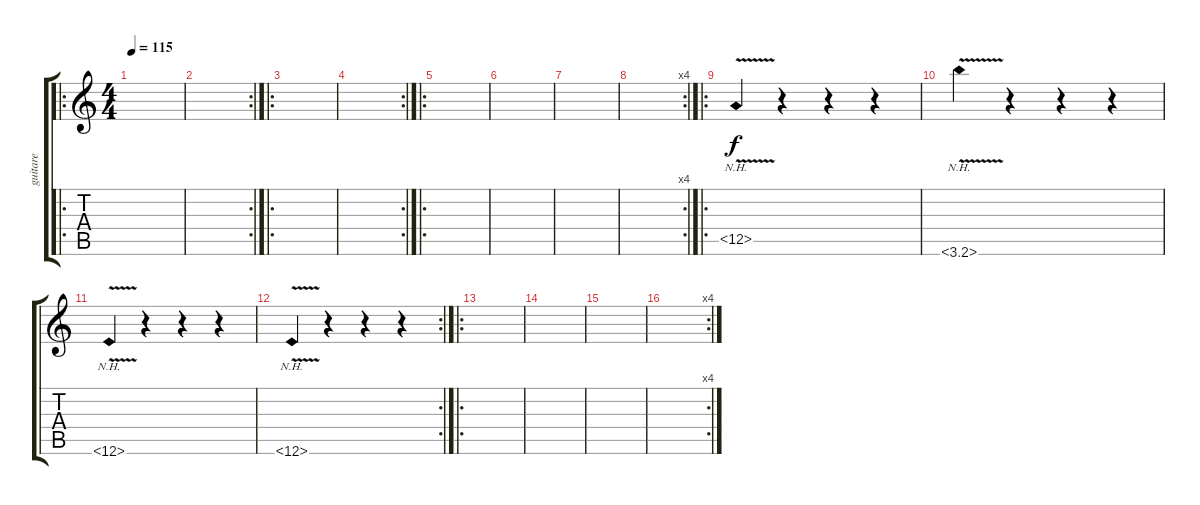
\track ("guitare" "guitare") {instrument overdrivenguitar}
\staff {score tabs}
\tuning (E4 B3 G3 D3 A2 E2) {hide}
\ro
\ts (4 4)
\tempo 115
\clef g2
\ks c
|
\rc 2
|
\ro
|
\rc 2
|
\ro
|
|
|
\rc 4
|
\ro
0.5{nh v}.4 r.4 r.4 r.4 |
3.6{nh v}.4 r.4 r.4 r.4 |
1.6{nh v}.4 r.4 r.4 r.4 |
\rc 2
0.6{nh v}.4 r.4 r.4 r.4 |
\ro
|
|
|
\rc 4
